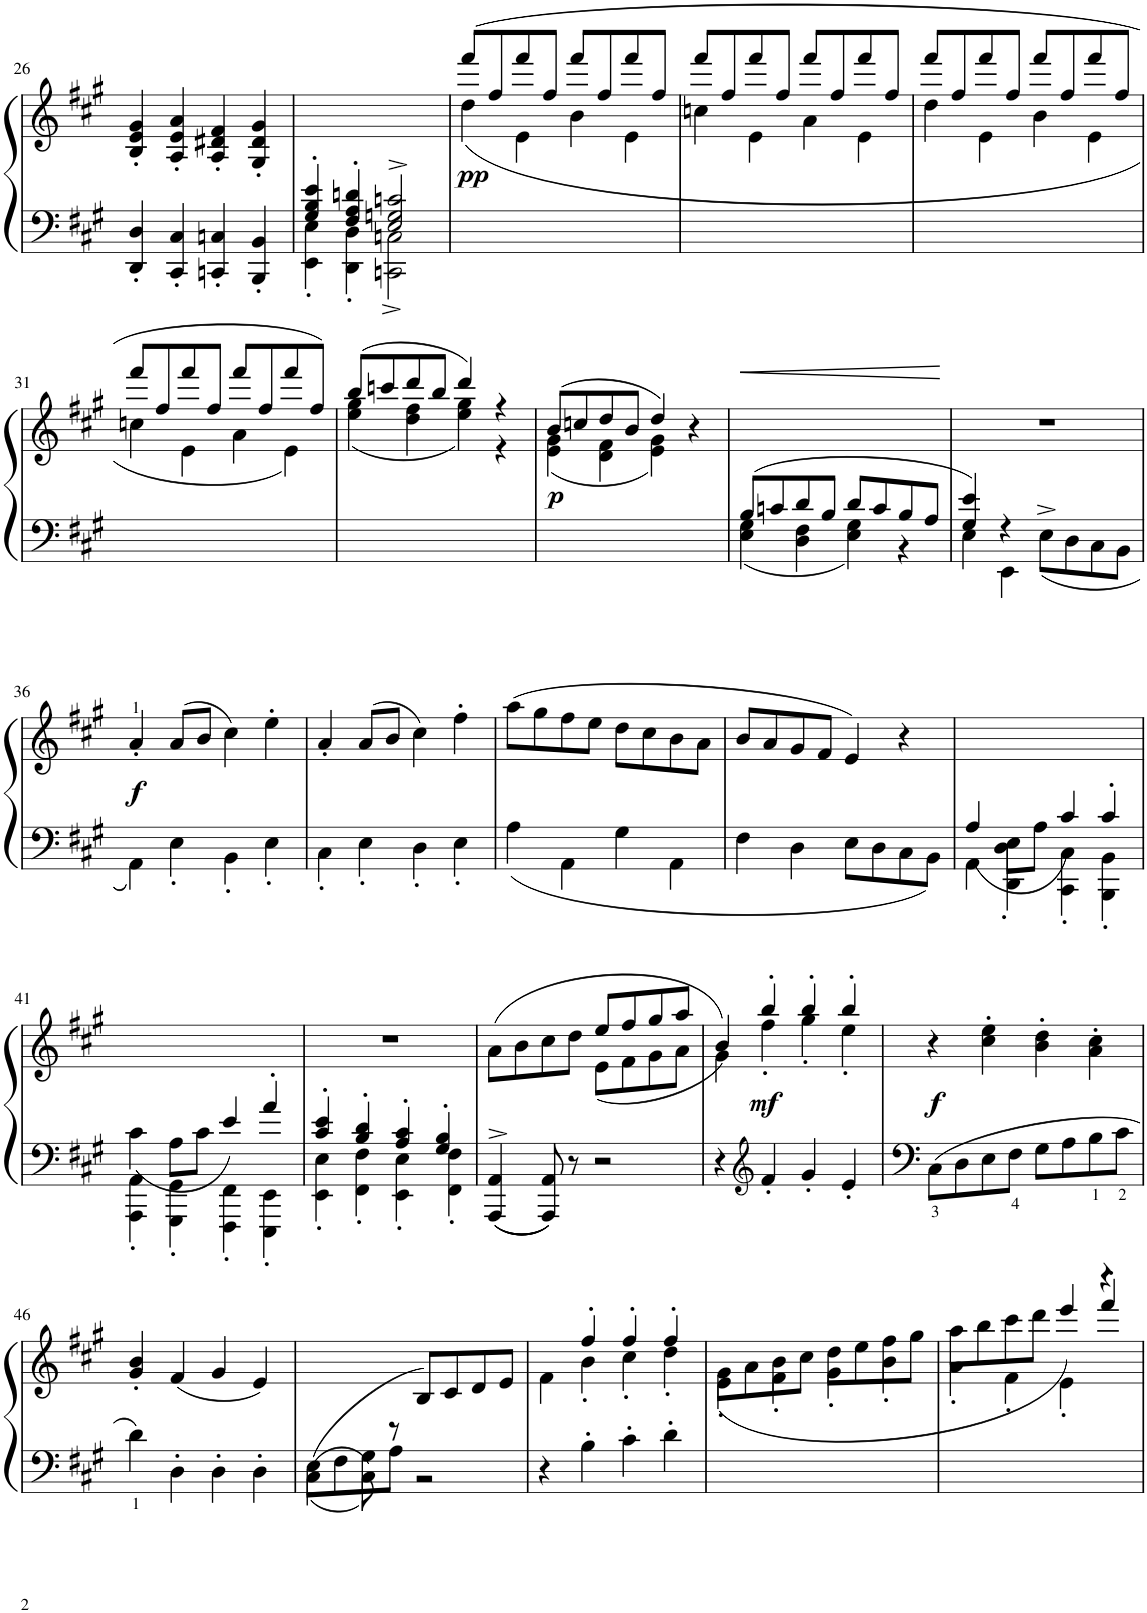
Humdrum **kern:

**kern	**kern	**dynam
*part1	*part1	*part1
*staff2	*staff1	*staff1/2
*I"Piano	*	*
*I'Pno.	*	*
!!LO:PB:g=z
*clefF4	*clefG2	*
*k[f#c#g#]	*k[f#c#g#]	*
*M4/4	*M4/4	*
*met(c)	*met(c)	*
=26	=26	=26
4DD/' 4D/'	4B/' 4e/' 4g#/'	.
4CC#/' 4C#/'	4A/' 4e/' 4a/'	.
4CCn/' 4Cn/'	4A/' 4d#X/' 4f#/'	.
4BBB/' 4BB/'	4G#/' 4d#/' 4g#/'	.
=27	=27	=27
*^	*	*
4G#/'> 4B/'> 4e/'>	4EE\' 4E\'	1ryy	.
4F#/' 4A/' 4dn/'	4DD\' 4D\'	.	.
2E/^> 2Gn/^> 2cn/^>	2CCn\^ 2Cn\^	.	.
=28	=28	=28	=28
*	*	*^	*
!	!	!	!	!LO:DY:b
*v	*v	*	*	*
1ryy	(8fff#/L	(4dd\	pp
.	8ff#/	.	.
.	8fff#/	4e\	.
.	8ff#/J	.	.
.	8fff#/L	4b\	.
.	8ff#/	.	.
.	8fff#/	4e\	.
.	8ff#/J	.	.
=29	=29	=29	=29
1ryy	8fff#/L	4ccn\	.
.	8ff#/	.	.
.	8fff#/	4e\	.
.	8ff#/J	.	.
.	8fff#/L	4a\	.
.	8ff#/	.	.
.	8fff#/	4e\	.
.	8ff#/J	.	.
=30	=30	=30	=30
1ryy	8fff#/L	4dd\	.
.	8ff#/	.	.
.	8fff#/	4e\	.
.	8ff#/J	.	.
.	8fff#/L	4b\	.
.	8ff#/	.	.
.	8fff#/	4e\	.
.	8ff#/J	.	.
!!LO:LB:g=z	!!
=31	=31	=31	=31
1ryy	8fff#/L	4ccn\	.
.	8ff#/	.	.
.	8fff#/	4e\	.
.	8ff#/J	.	.
.	8fff#/L	4a\	.
.	8ff#/	.	.
.	8fff#/	4e\)	.
.	8ff#/J)	.	.
=32	=32	=32	=32
1ryy	(8bb/L	(4ee\ 4gg#\	.
.	8cccn/	.	.
.	8ddd/	4dd\ 4ff#\	.
.	8bb/J	.	.
.	4ddd/)	4ee\ 4gg#\)	.
.	4r	4r	.
=33	=33	=33	=33
!	!	!	!LO:DY:b
1ryy	(8b/L	(4e\ 4g#\	p
.	8ccn/	.	.
.	8dd/	4d\ 4f#\	.
.	8b/J	.	.
.	4dd/)	4e\ 4g#\)	.
.	4r	4ryy	.
=34	=34	=34	=34
*^	*	*	*
!	!	!	!	!LO:HP:b
*	*	*v	*v	*
8B/L	4E\ 4G#\	1ryy	<
8cn/	.	.	.
8d/	4D\ 4F#\	.	.
8B/J	.	.	.
8d/L	4E\ 4G#\	.	.
8c/	.	.	.
8B/	4r	.	.
8A/J	.	.	.
*v	*v	*	*
.	.	[
=35	=35	=35
*^	*	*
4G#/ 4e/	4E\	1r	.
4r	4EE\	.	.
2ryy	8E^>\L	.	.
.	8D\	.	.
.	8C#\	.	.
.	8BB\J	.	.
!!LO:LB:g=z
=36	=36	=36	=36
!	!	!	!LO:DY:b
1ryy	4AA\	4a'/	f
.	4E'\	(8a/L	.
.	.	8b/J	.
.	4BB'\	4cc#\)	.
.	4E'\	4ee'\	.
=37	=37	=37	=37
1ryy	4C#'\	4a'/	.
.	4E'\	(8a/L	.
.	.	8b/J	.
.	4D'\	4cc#\)	.
.	4E'\	4ff#'\	.
=38	=38	=38	=38
1ryy	4A\	(8aa\L	.
.	.	8gg#\	.
.	4AA\	8ff#\	.
.	.	8ee\J	.
.	4G#\	8dd\L	.
.	.	8cc#\	.
.	4AA\	8b\	.
.	.	8a\J	.
=39	=39	=39	=39
1ryy	4F#\	8b/L	.
.	.	8a/	.
.	4D\	8g#/	.
.	.	8f#/J	.
.	8E\L	4e/)	.
.	8D\	.	.
.	8C#\	4r	.
.	8BB\J	.	.
=40	=40	=40	=40
4AA\	4A/	1ryy	.
4DD\'< 4D\'<	8E\L	.	.
.	8A\J	.	.
4CC#\'< 4C#\'<	4c#/	.	.
4BBB\'< 4BB\'<	4c#'/	.	.
!!LO:LB:g=z
=41	=41	=41	=41
4AAA\'< 4AA\'<	4c#\	1ryy	.
4GGG#\'< 4GG#\'<	8A\L	.	.
.	8c#\J	.	.
4FFF#\'< 4FF#\'<	4e/	.	.
4EEE\'< 4EE\'<	4a'/	.	.
=42	=42	=42	=42
4EE\' 4E\'	4c#/' 4e/'	1r	.
4FF#\' 4F#\'	4B/' 4d/'	.	.
4EE\' 4E\'	4A/' 4c#/'	.	.
4FF#\' 4F#\'	4G#/' 4B/'	.	.
*v	*v	*	*
=43	=43	=43
*	*^	*
4AAA/^> 4AA/^>	(8a\L	4ryy	.
.	8b\	.	.
8AAA/ 8AA/	8cc#\	4ryy	.
8r	8dd\J	.	.
2r	8ee/L	(8e\L	.
.	8ff#/	8f#\	.
.	8gg#/	8g#\	.
.	8aa/J	8a\J	.
=44	=44	=44	=44
4r	4g#\)	4b/)	.
*clefG2	*	*	*
!	!	!	!LO:DY:b
4f#'/	4ff#'\	4bb'/	mf
4g#'/	4gg#'\	4bb'/	.
4e'/	4ee'\	4bb'/	.
=45	=45	=45	=45
!	!	!	!LO:DY:b
*	*v	*v	*
8C#\L	4r	f
8D\	.	.
8E\	4cc#\' 4ee\'	.
8F#\J	.	.
8G#\L	4b\' 4dd\'	.
8A\	.	.
8B\	4a\' 4cc#\'	.
8c#\J	.	.
!!LO:LB:g=z
=46	=46	=46
4d\	4g#/' 4b/'	.
4D'\	(4f#/	.
4D'\	4g#/	.
4D'\	4e/)	.
=47	=47	=47
*^	*	*
4C#\	(>8E\L	4ryy	.
.	8F#\	.	.
8C#\	8G#\	4ryy	.
8r	8A\J	.	.
2ryy	2r	(8B/L	.
.	.	8c#/	.
.	.	8d/	.
.	.	8e/J	.
*v	*v	*	*
=48	=48	=48
*	*^	*
4r	4f#\	4ryy	.
4B'\	4b'<\	4ff#'/	.
4c#'\	4cc#'<\	4ff#'/	.
4d'\	4dd'<\	4ff#'/	.
=49	=49	=49	=49
1ryy	4e'<\	8g#\L	.
.	.	8a\	.
.	4f#'<\	8b\	.
.	.	8cc#\J	.
.	4g#'<\	8dd\L	.
.	.	8ee\	.
.	4b'<\	8ff#\	.
.	.	8gg#\J	.
=50	=50	=50	=50
1ryy	4a'<\	8aa\L	.
.	.	8bb\	.
.	4f#'<\	8ccc#\	.
.	.	8ddd\J	.
.	4e'<\	4eee/)	.
.	4r	4fff#'/	.
*	*v	*v	*
=	=	=
*-	*-	*-
